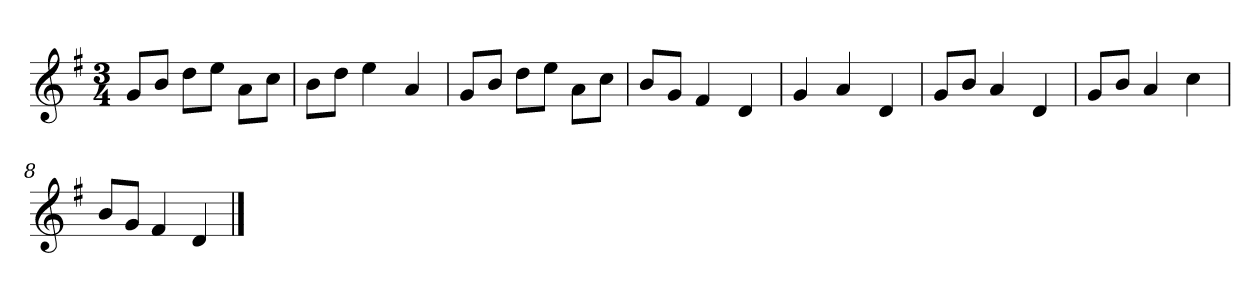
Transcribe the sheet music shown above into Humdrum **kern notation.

**kern
*part1
*staff1
*clefG2
*k[f#]
*G:
*M3/4
=
8g/L
8b/J
8dd\L
8ee\J
8a\L
8cc\J
=2
8b\L
8dd\J
4ee
4a
=3
8g/L
8b/J
8dd\L
8ee\J
8a\L
8cc\J
=4
8b/L
8g/J
4f#
4d
=5y
4g
4a
4d
=6
8g/L
8b/J
4a
4d
=7
8g/L
8b/J
4a
4cc
=8
8b/L
8g/J
4f#
4d
==
*-
